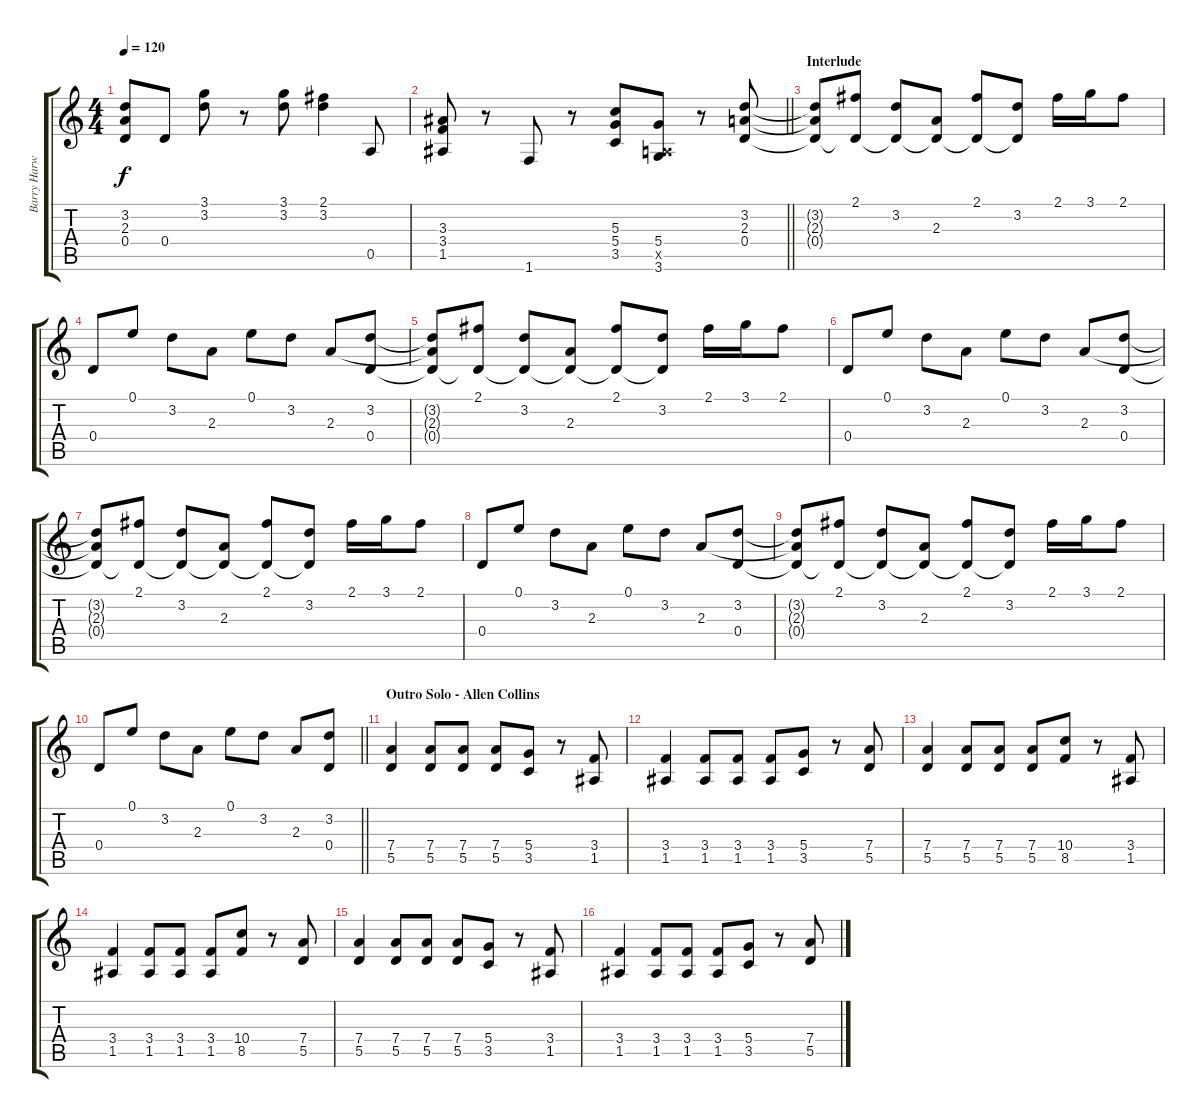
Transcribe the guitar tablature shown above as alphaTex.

\track ("Barry Harwood (Rhythm Guitar)" "Barry Harw") {instrument overdrivenguitar}
\staff {score tabs}
\tuning (E4 B3 G3 D3 A2 E2) {hide}
\ts (4 4)
\tempo 120
\clef g2
\ks c
(3.2{t} 2.3{t} 0.4{t}).8{dy f} 0.4.8 (3.1 3.2).8 r.8 (3.1 3.2).8 (2.1 3.2).4 0.5.8 |
\barLineRight lightlight
(3.3 3.4 1.5).8 r.8 1.6.8 r.8 (5.3 5.4 3.5).8 (5.4 0.5{x} 3.6).8 r.8 (3.2 2.3 0.4).8 |
\section ("" "Interlude")
(3.2{t} 2.3{t} 0.4{t}).8 (2.1 0.4{t}).8 (3.2 0.4{t}).8 (2.3 0.4{t}).8 (2.1 0.4{t}).8 (3.2 0.4{t}).8 2.1.16 3.1.16 2.1.8 |
0.4.8 0.1.8 3.2.8 2.3.8 0.1.8 3.2.8 2.3.8 (3.2 0.4).8 |
(3.2{t} 2.3{t} 0.4{t}).8 (2.1 0.4{t}).8 (3.2 0.4{t}).8 (2.3 0.4{t}).8 (2.1 0.4{t}).8 (3.2 0.4{t}).8 2.1.16 3.1.16 2.1.8 |
0.4.8 0.1.8 3.2.8 2.3.8 0.1.8 3.2.8 2.3.8 (3.2 0.4).8 |
(3.2{t} 2.3{t} 0.4{t}).8 (2.1 0.4{t}).8 (3.2 0.4{t}).8 (2.3 0.4{t}).8 (2.1 0.4{t}).8 (3.2 0.4{t}).8 2.1.16 3.1.16 2.1.8 |
0.4.8 0.1.8 3.2.8 2.3.8 0.1.8 3.2.8 2.3.8 (3.2 0.4).8 |
(3.2{t} 2.3{t} 0.4{t}).8 (2.1 0.4{t}).8 (3.2 0.4{t}).8 (2.3 0.4{t}).8 (2.1 0.4{t}).8 (3.2 0.4{t}).8 2.1.16 3.1.16 2.1.8 |
\barLineRight lightlight
0.4.8 0.1.8 3.2.8 2.3.8 0.1.8 3.2.8 2.3.8 (3.2 0.4).8 |
\section ("" "Outro Solo - Allen Collins")
(7.4 5.5).4 (7.4 5.5).8 (7.4 5.5).8 (7.4 5.5).8 (5.4 3.5).8 r.8 (3.4 1.5).8 |
(3.4 1.5).4 (3.4 1.5).8 (3.4 1.5).8 (3.4 1.5).8 (5.4 3.5).8 r.8 (7.4 5.5).8 |
(7.4 5.5).4 (7.4 5.5).8 (7.4 5.5).8 (7.4 5.5).8 (10.4 8.5).8 r.8 (3.4 1.5).8 |
(3.4 1.5).4 (3.4 1.5).8 (3.4 1.5).8 (3.4 1.5).8 (10.4 8.5).8 r.8 (7.4 5.5).8 |
(7.4 5.5).4 (7.4 5.5).8 (7.4 5.5).8 (7.4 5.5).8 (5.4 3.5).8 r.8 (3.4 1.5).8 |
(3.4 1.5).4 (3.4 1.5).8 (3.4 1.5).8 (3.4 1.5).8 (5.4 3.5).8 r.8 (7.4 5.5).8
